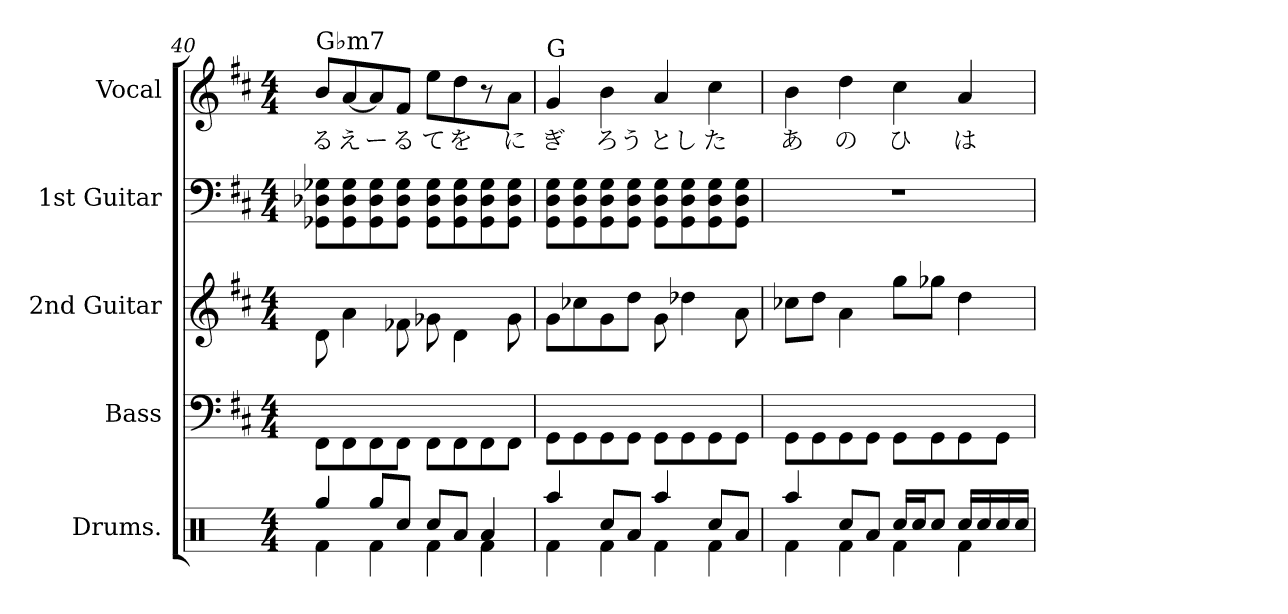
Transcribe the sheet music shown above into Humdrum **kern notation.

**kern	**kern	**kern	**kern	**kern	**text
*part5	*part4	*part3	*part2	*part1	*part1
*staff5	*staff4	*staff3	*staff2	*staff1	*staff1
*I"Drums.	*I"Bass	*I"2nd Guitar	*I"1st Guitar	*I"Vocal	*
*I'Drs.	*I'Ba.	*I'Gt.2	*I'Gt.1	*I'Vo.	*
!!LO:PB:g=z
*clefX	*	*	*	*clefG2	*
*	*ITrd7c12	*	*	*	*
*k[]	*k[f#c#]	*k[f#c#]	*k[f#c#]	*k[f#c#]	*
*M4/4	*M4/4	*M4/4	*M4/4	*M4/4	*
=40	=40	=40	=40	=40	=40
*^	*	*	*	*	*
!	!	!	!	!	!LO:TX:a:t=G♭m7	!
!	!	!	!	!	!	!LO:LY:b
4Rgg/	4Rf\	8FFF#\L	8d\	8GG-\ 8D-\ 8G-\L	8b/L	る
!	!	!	!	!	!	!LO:LY:b
.	.	8FFF#\	4a\	8GG-\ 8D-\ 8G-\	[8a/	え
!	!	!	!	!	!	!LO:LY:b
8Rgg/L	4Rf\	8FFF#\	.	8GG-\ 8D-\ 8G-\	8a/]	ー
!	!	!	!	!	!	!LO:LY:b
8Rcc/J	.	8FFF#\J	8f-\	8GG-\ 8D-\ 8G-\J	8f#/J	る
!	!	!	!	!	!	!LO:LY:b
8Rcc/L	4Rf\	8FFF#\L	8g-\	8GG-\ 8D-\ 8G-\L	8ee\L	て
!	!	!	!	!	!	!LO:LY:b
8Ra/J	.	8FFF#\	4d\	8GG-\ 8D-\ 8G-\	8dd\	を
4Ra/	4Rf\	8FFF#\	.	8GG-\ 8D-\ 8G-\	8r	.
!	!	!	!	!	!	!LO:LY:b
.	.	8FFF#\J	8g-\	8GG-\ 8D-\ 8G-\J	8a\J	に
=41	=41	=41	=41	=41	=41	=41
!	!	!	!	!	!LO:TX:a:t=G	!
!	!	!	!	!	!	!LO:LY:b
4Raa/	4Rf\	8GGG\L	8g\L	8GG\ 8D\ 8G\L	4g/	ぎ
.	.	8GGG\	8cc-\	8GG\ 8D\ 8G\	.	.
!	!	!	!	!	!	!LO:LY:b
8Rcc/L	4Rf\	8GGG\	8g\	8GG\ 8D\ 8G\	4b\	ろう
8Ra/J	.	8GGG\J	8dd\J	8GG\ 8D\ 8G\J	.	.
!	!	!	!	!	!	!LO:LY:b
4Raa/	4Rf\	8GGG\L	8g\	8GG\ 8D\ 8G\L	4a/	とし
.	.	8GGG\	4dd-\	8GG\ 8D\ 8G\	.	.
!	!	!	!	!	!	!LO:LY:b
8Rcc/L	4Rf\	8GGG\	.	8GG\ 8D\ 8G\	4cc#\	た
8Ra/J	.	8GGG\J	8a\	8GG\ 8D\ 8G\J	.	.
=42	=42	=42	=42	=42	=42	=42
!	!	!	!	!	!	!LO:LY:b
4Raa/	4Rf\	8GGG\L	8cc-\L	1r	4b\	あ
.	.	8GGG\	8dd\J	.	.	.
!	!	!	!	!	!	!LO:LY:b
8Rcc/L	4Rf\	8GGG\	4a\	.	4dd\	の
8Ra/J	.	8GGG\J	.	.	.	.
!	!	!	!	!	!	!LO:LY:b
16Rcc/LL	4Rf\	8GGG\L	8gg\L	.	4cc#\	ひ
16Rcc/J	.	.	.	.	.	.
8Rcc/J	.	8GGG\	8gg-\J	.	.	.
!	!	!	!	!	!	!LO:LY:b
16Rcc/LL	4Rf\	8GGG\	4dd\	.	4a/	は
16Rcc/	.	.	.	.	.	.
16Rcc/	.	8GGG\J	.	.	.	.
16Rcc/JJ	.	.	.	.	.	.
*v	*v	*	*	*	*	*
=	=	=	=	=	=
*-	*-	*-	*-	*-	*-
